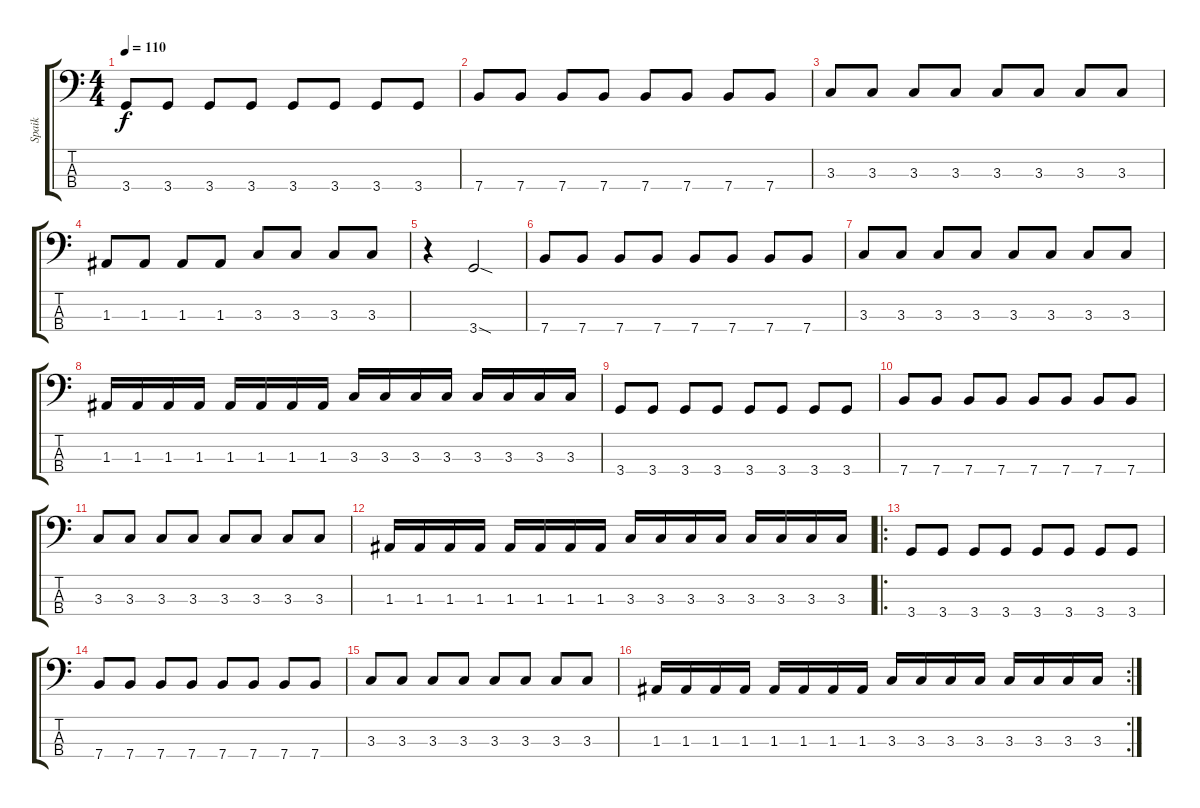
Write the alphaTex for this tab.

\track ("Spaik" "Spaik") {instrument slapbass1}
\staff {score tabs}
\tuning (G2 D2 A1 E1) {hide}
\ts (4 4)
\tempo 110
\clef f4
\ks c
3.4.8{dy f} 3.4.8 3.4.8 3.4.8 3.4.8 3.4.8 3.4.8 3.4.8 |
7.4.8 7.4.8 7.4.8 7.4.8 7.4.8 7.4.8 7.4.8 7.4.8 |
3.3.8 3.3.8 3.3.8 3.3.8 3.3.8 3.3.8 3.3.8 3.3.8 |
1.3.8 1.3.8 1.3.8 1.3.8 3.3.8 3.3.8 3.3.8 3.3.8 |
r.4 3.4{sod}.2 |
7.4.8 7.4.8 7.4.8 7.4.8 7.4.8 7.4.8 7.4.8 7.4.8 |
3.3.8 3.3.8 3.3.8 3.3.8 3.3.8 3.3.8 3.3.8 3.3.8 |
1.3.16 1.3.16 1.3.16 1.3.16 1.3.16 1.3.16 1.3.16 1.3.16 3.3.16 3.3.16 3.3.16 3.3.16 3.3.16 3.3.16 3.3.16 3.3.16 |
3.4.8 3.4.8 3.4.8 3.4.8 3.4.8 3.4.8 3.4.8 3.4.8 |
7.4.8 7.4.8 7.4.8 7.4.8 7.4.8 7.4.8 7.4.8 7.4.8 |
3.3.8 3.3.8 3.3.8 3.3.8 3.3.8 3.3.8 3.3.8 3.3.8 |
1.3.16 1.3.16 1.3.16 1.3.16 1.3.16 1.3.16 1.3.16 1.3.16 3.3.16 3.3.16 3.3.16 3.3.16 3.3.16 3.3.16 3.3.16 3.3.16 |
\ro
3.4.8 3.4.8 3.4.8 3.4.8 3.4.8 3.4.8 3.4.8 3.4.8 |
7.4.8 7.4.8 7.4.8 7.4.8 7.4.8 7.4.8 7.4.8 7.4.8 |
3.3.8 3.3.8 3.3.8 3.3.8 3.3.8 3.3.8 3.3.8 3.3.8 |
\rc 2
1.3.16 1.3.16 1.3.16 1.3.16 1.3.16 1.3.16 1.3.16 1.3.16 3.3.16 3.3.16 3.3.16 3.3.16 3.3.16 3.3.16 3.3.16 3.3.16
